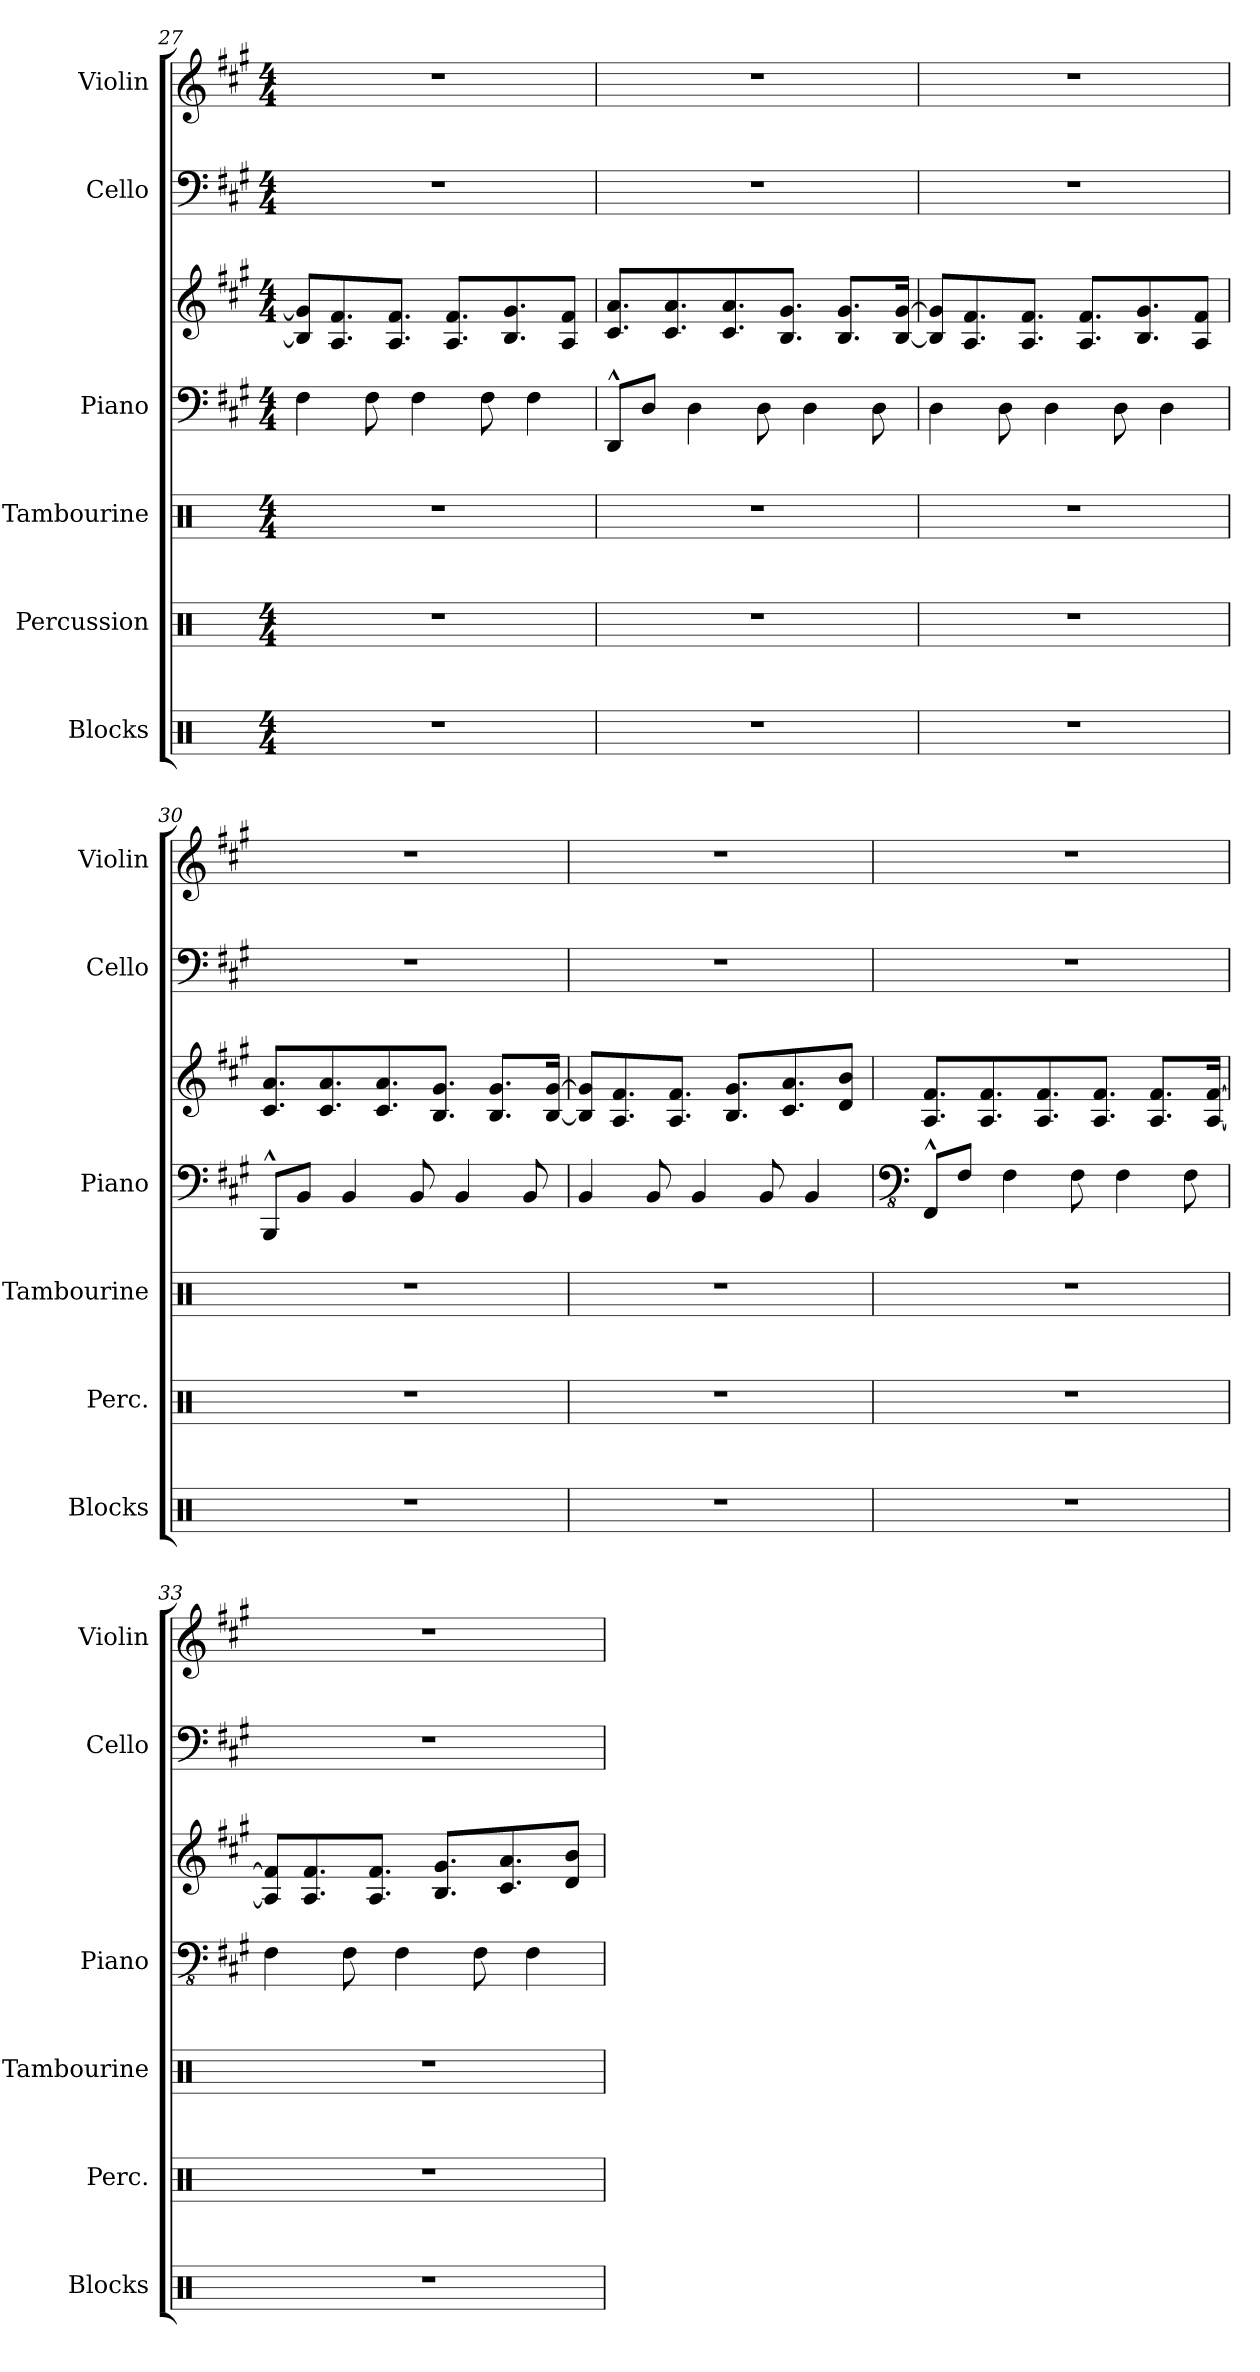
**kern	**kern	**kern	**kern	**kern	**kern	**kern
*part6	*part5	*part4	*part3	*part3	*part2	*part1
*staff7	*staff6	*staff5	*staff4	*staff3	*staff2	*staff1
*I"Blocks	*I"Percussion	*I"Tambourine	*I"Piano	*	*I"Cello	*I"Violin
*I'Blocks	*I'Perc.	*I'Tambourine	*I'Piano	*	*I'Cello	*I'Violin
*clefX	*clefX	*clefX	*clefF4	*clefG2	*clefF4	*clefG2
*k[]	*k[]	*k[]	*k[f#c#g#]	*k[f#c#g#]	*k[f#c#g#]	*k[f#c#g#]
*M4/4	*M4/4	*M4/4	*M4/4	*M4/4	*M4/4	*M4/4
=27	=27	=27	=27	=27	=27	=27
1r	1r	1r	4F#\	8B/] 8g#/]L	1r	1r
.	.	.	.	8.A/ 8.f#/	.	.
.	.	.	8F#\	.	.	.
.	.	.	.	8.A/ 8.f#/J	.	.
.	.	.	4F#\	.	.	.
.	.	.	.	8.A/ 8.f#/L	.	.
.	.	.	8F#\	.	.	.
.	.	.	.	8.B/ 8.g#/	.	.
.	.	.	4F#\	.	.	.
.	.	.	.	8A/ 8f#/J	.	.
=28	=28	=28	=28	=28	=28	=28
1r	1r	1r	8DD^^/L	8.c#/ 8.a/L	1r	1r
.	.	.	8D/J	.	.	.
.	.	.	.	8.c#/ 8.a/	.	.
.	.	.	4D\	.	.	.
.	.	.	.	8.c#/ 8.a/	.	.
.	.	.	8D\	.	.	.
.	.	.	.	8.B/ 8.g#/J	.	.
.	.	.	4D\	.	.	.
.	.	.	.	8.B/ 8.g#/L	.	.
.	.	.	8D\	.	.	.
.	.	.	.	[16B/ [16g#/Jk	.	.
=29	=29	=29	=29	=29	=29	=29
1r	1r	1r	4D\	8B/] 8g#/]L	1r	1r
.	.	.	.	8.A/ 8.f#/	.	.
.	.	.	8D\	.	.	.
.	.	.	.	8.A/ 8.f#/J	.	.
.	.	.	4D\	.	.	.
.	.	.	.	8.A/ 8.f#/L	.	.
.	.	.	8D\	.	.	.
.	.	.	.	8.B/ 8.g#/	.	.
.	.	.	4D\	.	.	.
.	.	.	.	8A/ 8f#/J	.	.
!!LO:LB:g=z
=30	=30	=30	=30	=30	=30	=30
1r	1r	1r	8BBB^^/L	8.c#/ 8.a/L	1r	1r
.	.	.	8BB/J	.	.	.
.	.	.	.	8.c#/ 8.a/	.	.
.	.	.	4BB/	.	.	.
.	.	.	.	8.c#/ 8.a/	.	.
.	.	.	8BB/	.	.	.
.	.	.	.	8.B/ 8.g#/J	.	.
.	.	.	4BB/	.	.	.
.	.	.	.	8.B/ 8.g#/L	.	.
.	.	.	8BB/	.	.	.
.	.	.	.	[16B/ [16g#/Jk	.	.
=31	=31	=31	=31	=31	=31	=31
1r	1r	1r	4BB/	8B/] 8g#/]L	1r	1r
.	.	.	.	8.A/ 8.f#/	.	.
.	.	.	8BB/	.	.	.
.	.	.	.	8.A/ 8.f#/J	.	.
.	.	.	4BB/	.	.	.
.	.	.	.	8.B/ 8.g#/L	.	.
.	.	.	8BB/	.	.	.
.	.	.	.	8.c#/ 8.a/	.	.
.	.	.	4BB/	.	.	.
.	.	.	.	8d/ 8b/J	.	.
=32	=32	=32	=32	=32	=32	=32
*	*	*	*clefFv4	*	*	*
1r	1r	1r	8FFF#^^/L	8.A/ 8.f#/L	1r	1r
.	.	.	8FF#/J	.	.	.
.	.	.	.	8.A/ 8.f#/	.	.
.	.	.	4FF#\	.	.	.
.	.	.	.	8.A/ 8.f#/	.	.
.	.	.	8FF#\	.	.	.
.	.	.	.	8.A/ 8.f#/J	.	.
.	.	.	4FF#\	.	.	.
.	.	.	.	8.A/ 8.f#/L	.	.
.	.	.	8FF#\	.	.	.
.	.	.	.	[16A/ [16f#/Jk	.	.
=33	=33	=33	=33	=33	=33	=33
1r	1r	1r	4FF#\	8A/] 8f#/]L	1r	1r
.	.	.	.	8.A/ 8.f#/	.	.
.	.	.	8FF#\	.	.	.
.	.	.	.	8.A/ 8.f#/J	.	.
.	.	.	4FF#\	.	.	.
.	.	.	.	8.B/ 8.g#/L	.	.
.	.	.	8FF#\	.	.	.
.	.	.	.	8.c#/ 8.a/	.	.
.	.	.	4FF#\	.	.	.
.	.	.	.	8d/ 8b/J	.	.
=	=	=	=	=	=	=
*-	*-	*-	*-	*-	*-	*-
